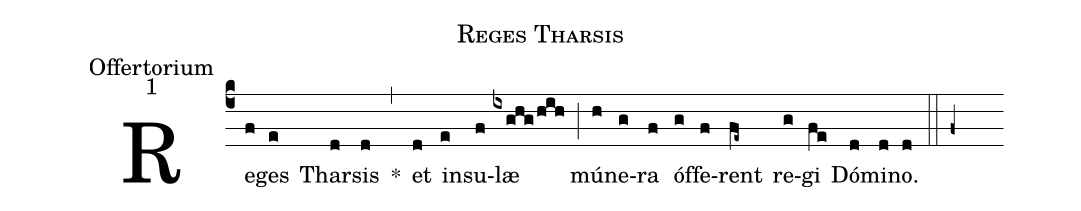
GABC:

name:Reges Tharsis;
office-part:Offertorium;
mode:1;
%%
(c4) Re(f)ges(e) Thar(d)sis(d) *(,) et(d) in(e)su(f)læ(ixghg/hih) (;) mú(h)ne(g)ra(f) óf(g)fe(f)rent(fe~) re(g)gi(fe) Dó(d)mi(d)no.(d) (::f+)
